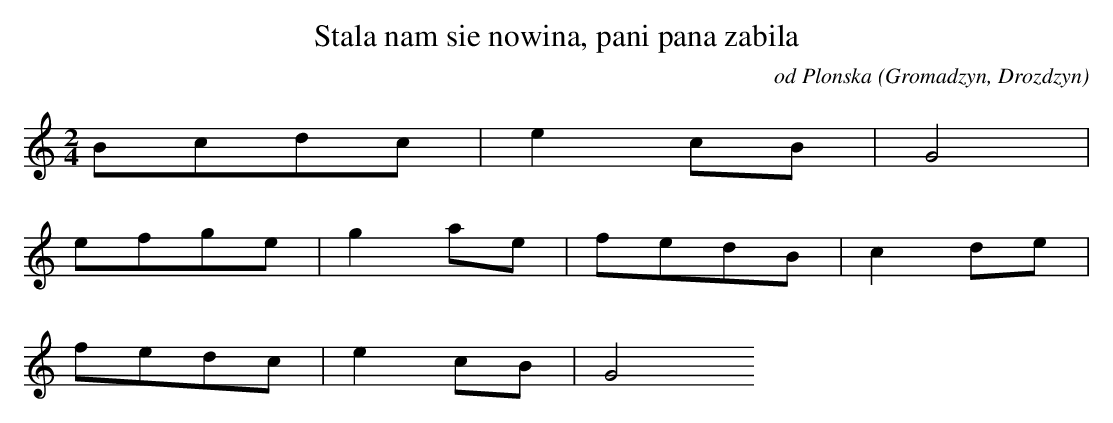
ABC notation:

X:1
T: Stala nam sie nowina, pani pana zabila
O: od Plonska (Gromadzyn, Drozdzyn)
M: 2/4
L: 1/8
K: C
Bcdc | e2cB | G4 |
efge | g2ae | fedB | c2de |
fedc | e2cB | G4
